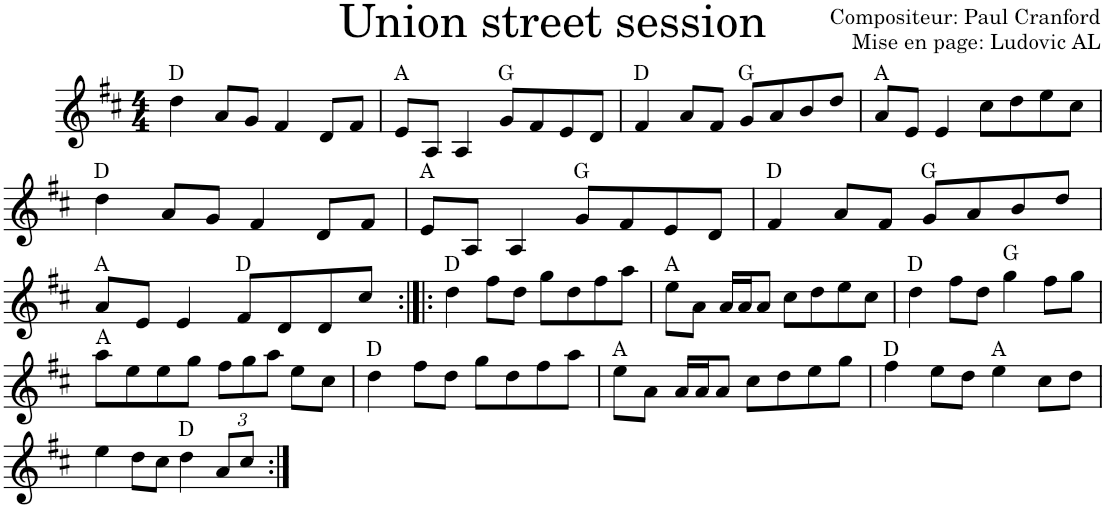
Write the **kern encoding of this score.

**kern	**harte
*part1	*part1
*staff1	*
*I"Voice	*
*I'V	*
*clefG2	*
*k[f#c#]	*
*M4/4	*
=1	=1
4dd\	D:maj
8a/L	.
8g/J	.
4f#/	.
8d/L	.
8f#/J	.
=2	=2
8e/L	A:maj
8A/J	.
4A/	.
8g/L	G:maj
8f#/	.
8e/	.
8d/J	.
=3	=3
4f#/	D:maj
8a/L	.
8f#/J	.
8g/L	G:maj
8a/	.
8b/	.
8dd/J	.
=4	=4
8a/L	A:maj
8e/J	.
4e/	.
8cc#\L	.
8dd\	.
8ee\	.
8cc#\J	.
!!LO:LB:g=z
=5	=5
4dd\	D:maj
8a/L	.
8g/J	.
4f#/	.
8d/L	.
8f#/J	.
=6	=6
8e/L	A:maj
8A/J	.
4A/	.
8g/L	G:maj
8f#/	.
8e/	.
8d/J	.
=7	=7
4f#/	D:maj
8a/L	.
8f#/J	.
8g/L	G:maj
8a/	.
8b/	.
8dd/J	.
!!LO:LB:g=z
=8	=8
8a/L	A:maj
8e/J	.
4e/	.
8f#/L	D:maj
8d/	.
8d/	.
8cc#/J	.
=9:|!|:	=9:|!|:
4dd\	D:maj
8ff#\L	.
8dd\J	.
8gg\L	.
8dd\	.
8ff#\	.
8aa\J	.
=10	=10
8ee\L	A:maj
8a\J	.
16a/LL	.
16a/J	.
8a/J	.
8cc#\L	.
8dd\	.
8ee\	.
8cc#\J	.
=11	=11
4dd\	D:maj
8ff#\L	.
8dd\J	.
4gg\	G:maj
8ff#\L	.
8gg\J	.
!!LO:LB:g=z
=12	=12
8aa\L	A:maj
8ee\	.
8ee\	.
8gg\J	.
*Xbrackettup	*
12ff#\L	.
12gg\	.
12aa\J	.
8ee\L	.
8cc#\J	.
=13	=13
4dd\	D:maj
8ff#\L	.
8dd\J	.
8gg\L	.
8dd\	.
8ff#\	.
8aa\J	.
=14	=14
8ee\L	A:maj
8a\J	.
16a/LL	.
16a/J	.
8a/J	.
8cc#\L	.
8dd\	.
8ee\	.
8gg\J	.
=15	=15
4ff#\	D:maj
8ee\L	.
8dd\J	.
4ee\	A:maj
8cc#\L	.
8dd\J	.
!!LO:LB:g=z
=16	=16
4ee\	.
8dd\L	.
8cc#\J	.
4dd\	D:maj
8a/L	.
8cc#/J	.
=:|!	=:|!
*-	*-
